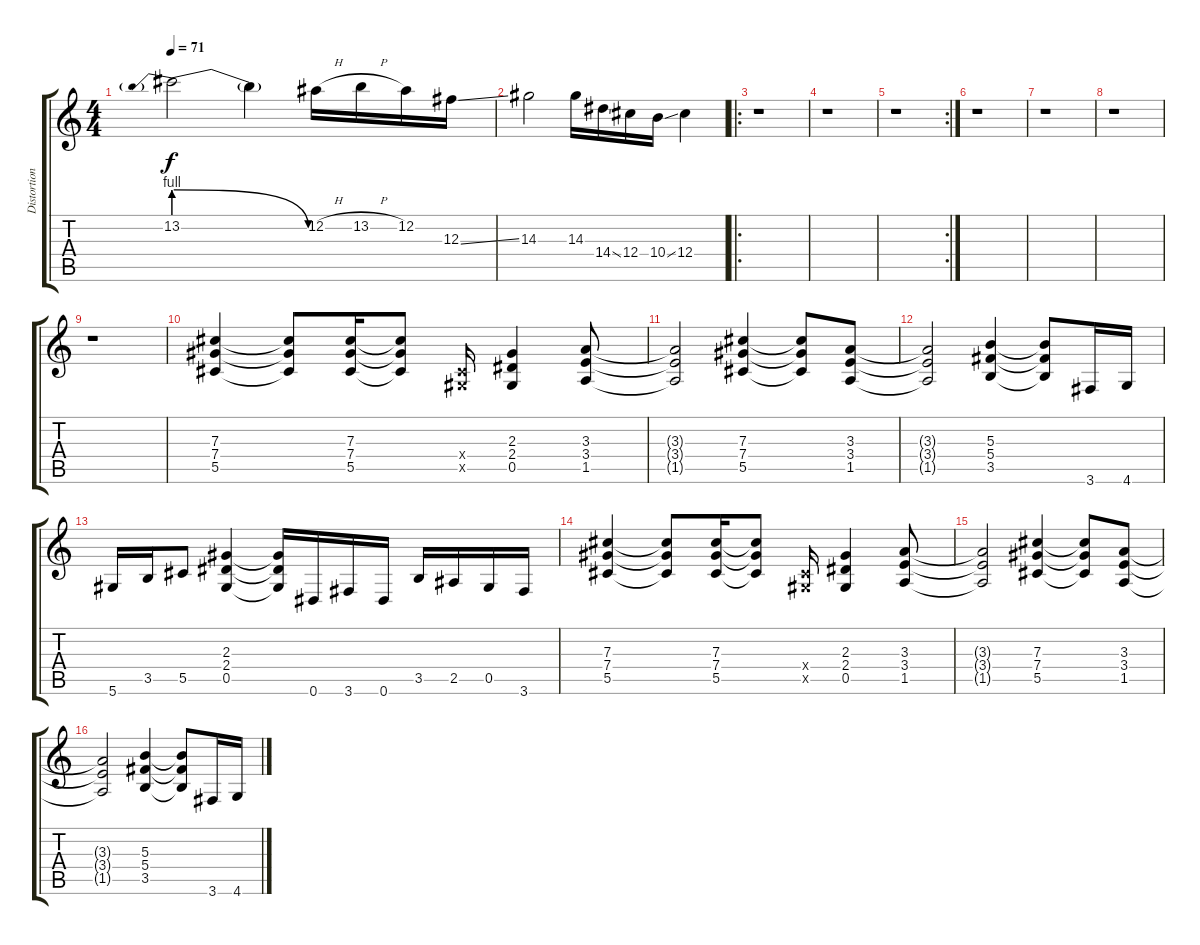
\track ("Distortion Guitar" "Distortion") {instrument distortionguitar}
\staff {score tabs}
\tuning (Eb4 Bb3 Gb3 Db3 Ab2 Eb2) {hide}
\ts (4 4)
\tempo 71
\clef g2
\ks c
13.2{be (prebendrelease 0 4 60 0)}.2{dy f} 13.2{t}.4 12.2{h}.16 13.2{h}.16 12.2.16 12.3{ss}.16 |
14.3.2 14.3.16 14.4{ss}.16 12.4.16 10.4{ss}.16 12.4.4 |
\ro
r.1 |
r.1 |
\rc 2
r.1 |
r.1 |
r.1 |
r.1 |
r.1 |
(7.3 7.4 5.5).4 (7.3{t} 7.4{t} 5.5{t}).8 (7.3 7.4 5.5).16 (7.3{t} 7.4{t} 5.5{t}).8 (0.4{x} 0.5{x}).16 (2.3 2.4 0.5).4 (3.3 3.4 1.5).8 |
(3.3{t} 3.4{t} 1.5{t}).2 (7.3 7.4 5.5).4 (7.3{t} 7.4{t} 5.5{t}).8 (3.3 3.4 1.5).8 |
(3.3{t} 3.4{t} 1.5{t}).2 (5.3 5.4 3.5).4 (5.3{t} 5.4{t} 3.5{t}).8 3.6.16 4.6.16 |
5.6.16 3.5.16 5.5.8 (2.3 2.4 0.5).4 (2.3{t} 2.4{t} 0.5{t}).16 0.6.16 3.6.16 0.6.16 3.5.16 2.5.16 0.5.16 3.6.16 |
(7.3 7.4 5.5).4 (7.3{t} 7.4{t} 5.5{t}).8 (7.3 7.4 5.5).16 (7.3{t} 7.4{t} 5.5{t}).8 (0.4{x} 0.5{x}).16 (2.3 2.4 0.5).4 (3.3 3.4 1.5).8 |
(3.3{t} 3.4{t} 1.5{t}).2 (7.3 7.4 5.5).4 (7.3{t} 7.4{t} 5.5{t}).8 (3.3 3.4 1.5).8 |
(3.3{t} 3.4{t} 1.5{t}).2 (5.3 5.4 3.5).4 (5.3{t} 5.4{t} 3.5{t}).8 3.6.16 4.6.16
